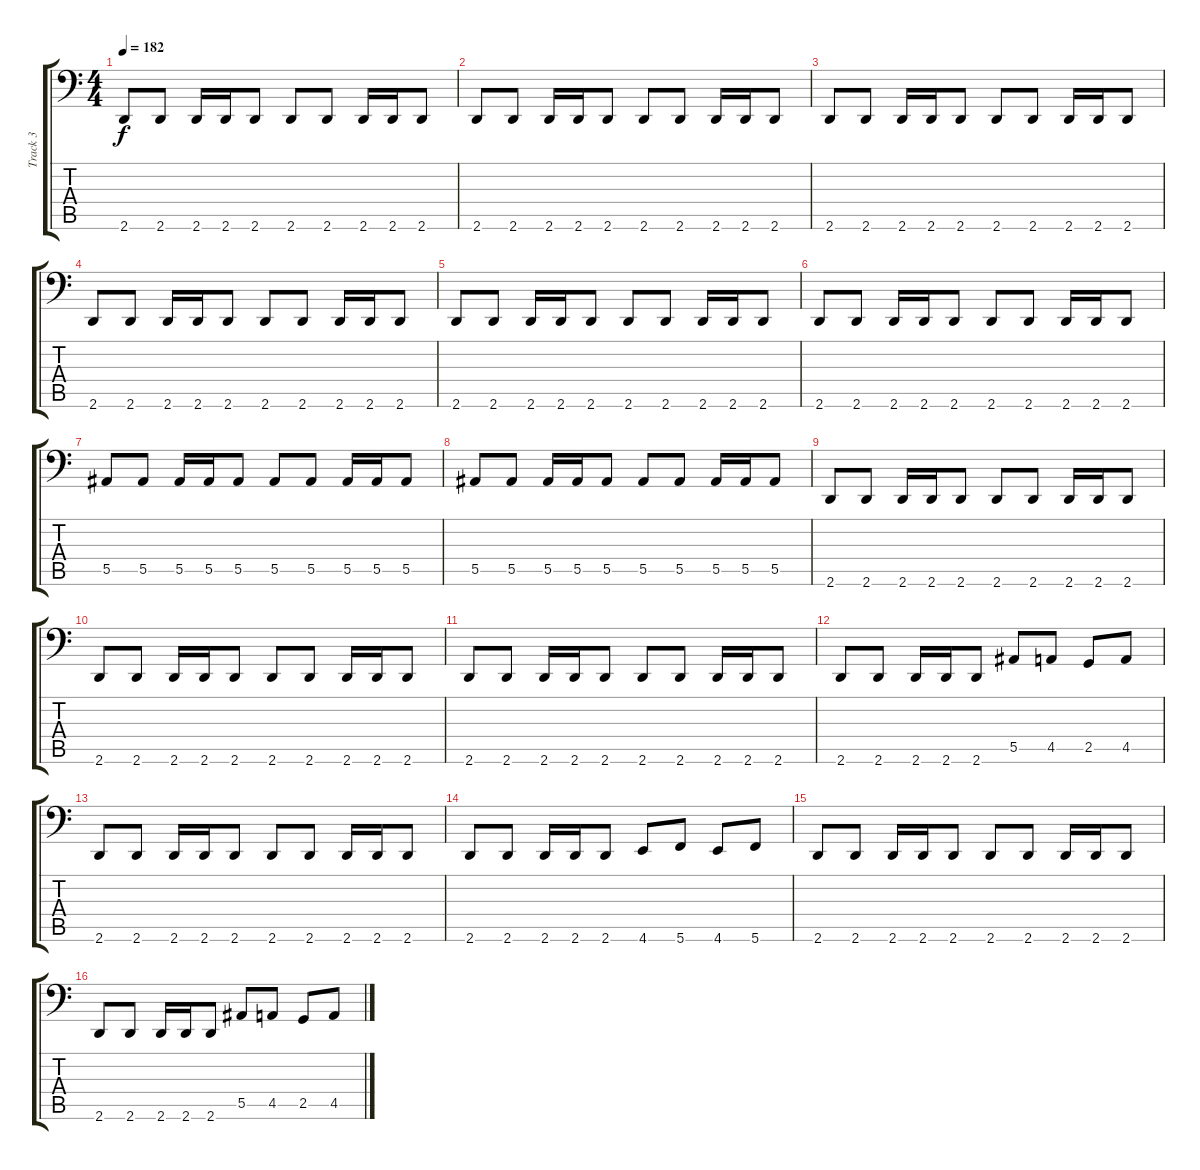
\track ("Track 3" "Track 3") {instrument slapbass2}
\staff {score tabs}
\tuning (C3 G2 Eb2 Bb1 F1 C1) {hide}
\ts (4 4)
\tempo 182
\clef f4
\ks c
2.6.8{dy f} 2.6.8 2.6.16 2.6.16 2.6.8 2.6.8 2.6.8 2.6.16 2.6.16 2.6.8 |
2.6.8 2.6.8 2.6.16 2.6.16 2.6.8 2.6.8 2.6.8 2.6.16 2.6.16 2.6.8 |
2.6.8 2.6.8 2.6.16 2.6.16 2.6.8 2.6.8 2.6.8 2.6.16 2.6.16 2.6.8 |
2.6.8 2.6.8 2.6.16 2.6.16 2.6.8 2.6.8 2.6.8 2.6.16 2.6.16 2.6.8 |
2.6.8 2.6.8 2.6.16 2.6.16 2.6.8 2.6.8 2.6.8 2.6.16 2.6.16 2.6.8 |
2.6.8 2.6.8 2.6.16 2.6.16 2.6.8 2.6.8 2.6.8 2.6.16 2.6.16 2.6.8 |
5.5.8 5.5.8 5.5.16 5.5.16 5.5.8 5.5.8 5.5.8 5.5.16 5.5.16 5.5.8 |
5.5.8 5.5.8 5.5.16 5.5.16 5.5.8 5.5.8 5.5.8 5.5.16 5.5.16 5.5.8 |
2.6.8 2.6.8 2.6.16 2.6.16 2.6.8 2.6.8 2.6.8 2.6.16 2.6.16 2.6.8 |
2.6.8 2.6.8 2.6.16 2.6.16 2.6.8 2.6.8 2.6.8 2.6.16 2.6.16 2.6.8 |
2.6.8 2.6.8 2.6.16 2.6.16 2.6.8 2.6.8 2.6.8 2.6.16 2.6.16 2.6.8 |
2.6.8 2.6.8 2.6.16 2.6.16 2.6.8 5.5.8 4.5.8 2.5.8 4.5.8 |
2.6.8 2.6.8 2.6.16 2.6.16 2.6.8 2.6.8 2.6.8 2.6.16 2.6.16 2.6.8 |
2.6.8 2.6.8 2.6.16 2.6.16 2.6.8 4.6.8 5.6.8 4.6.8 5.6.8 |
2.6.8 2.6.8 2.6.16 2.6.16 2.6.8 2.6.8 2.6.8 2.6.16 2.6.16 2.6.8 |
2.6.8 2.6.8 2.6.16 2.6.16 2.6.8 5.5.8 4.5.8 2.5.8 4.5.8
